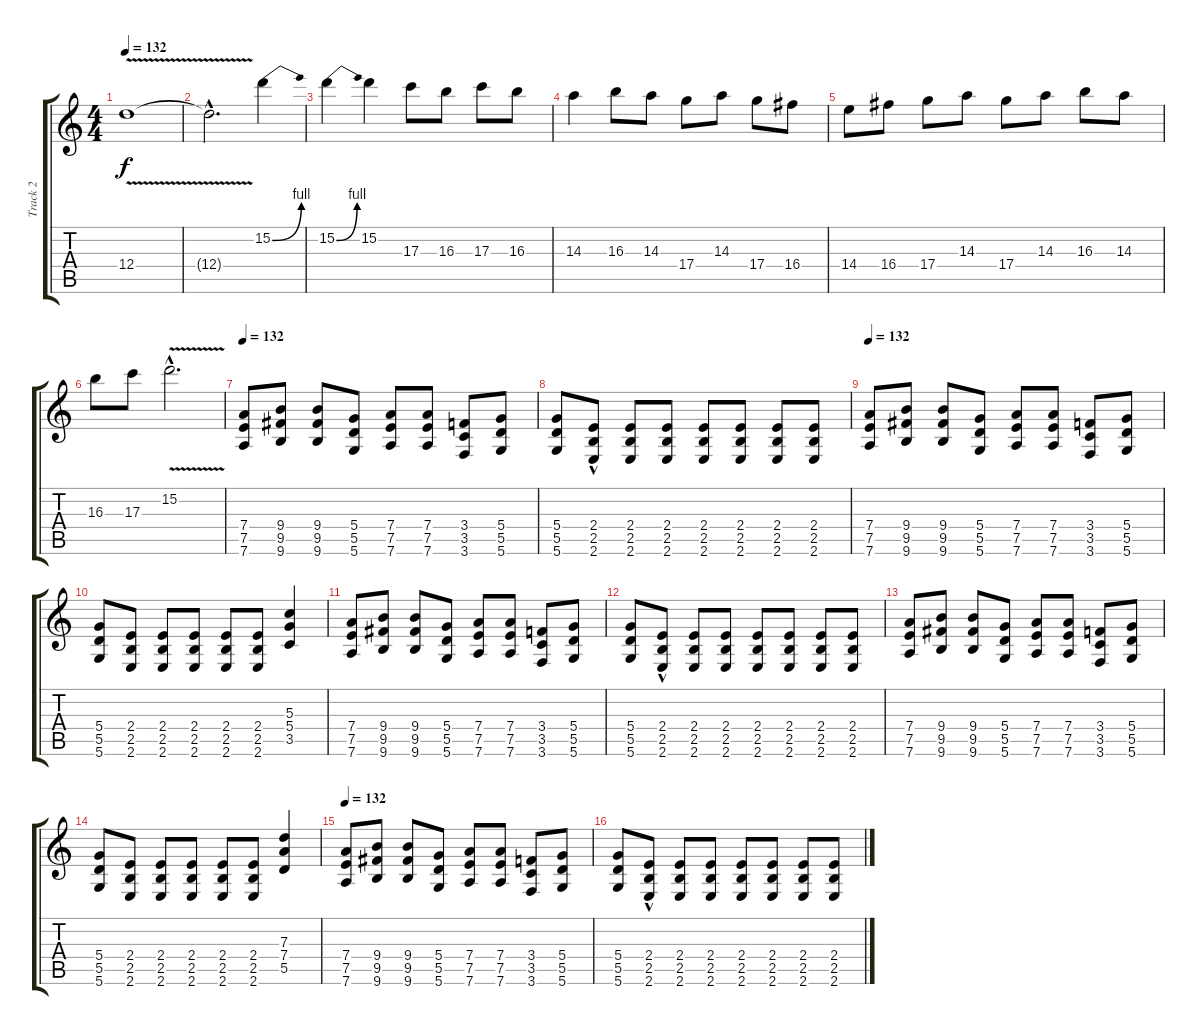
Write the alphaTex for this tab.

\track ("Track 2" "Track 2") {instrument distortionguitar}
\staff {score tabs}
\tuning (E4 B3 G3 D3 A2 D2) {hide}
\ts (4 4)
\tempo 132
\clef g2
\ks c
12.4{v}.1{dy f} |
12.4{hac t}.2{d} 15.2{be (bend 0 0 60 4)}.4 |
15.2{be (bend 0 0 60 4)}.4 15.2.4 17.3.8 16.3.8 17.3.8 16.3.8 |
14.3.4 16.3.8 14.3.8 17.4.8 14.3.8 17.4.8 16.4.8 |
14.4.8 16.4.8 17.4.8 14.3.8 17.4.8 14.3.8 16.3.8 14.3.8 |
16.3.8 17.3.8 15.2{v hac}.2{d} |
\tempo 132
(7.4 7.5 7.6).8{instrument distortionguitar} (9.4 9.5 9.6).8 (9.4 9.5 9.6).8 (5.4 5.5 5.6).8 (7.4 7.5 7.6).8 (7.4 7.5 7.6).8 (3.4 3.5 3.6).8 (5.4 5.5 5.6).8 |
(5.4 5.5 5.6).8 (2.4 2.5 2.6{hac}).8 (2.4 2.5 2.6).8 (2.4 2.5 2.6).8 (2.4 2.5 2.6).8 (2.4 2.5 2.6).8 (2.4 2.5 2.6).8 (2.4 2.5 2.6).8 |
\tempo 132
(7.4 7.5 7.6).8 (9.4 9.5 9.6).8 (9.4 9.5 9.6).8 (5.4 5.5 5.6).8 (7.4 7.5 7.6).8 (7.4 7.5 7.6).8 (3.4 3.5 3.6).8 (5.4 5.5 5.6).8 |
(5.4 5.5 5.6).8 (2.4 2.5 2.6).8 (2.4 2.5 2.6).8 (2.4 2.5 2.6).8 (2.4 2.5 2.6).8 (2.4 2.5 2.6).8 (5.3 5.4 3.5).4 |
(7.4 7.5 7.6).8 (9.4 9.5 9.6).8 (9.4 9.5 9.6).8 (5.4 5.5 5.6).8 (7.4 7.5 7.6).8 (7.4 7.5 7.6).8 (3.4 3.5 3.6).8 (5.4 5.5 5.6).8 |
(5.4 5.5 5.6).8 (2.4 2.5 2.6{hac}).8 (2.4 2.5 2.6).8 (2.4 2.5 2.6).8 (2.4 2.5 2.6).8 (2.4 2.5 2.6).8 (2.4 2.5 2.6).8 (2.4 2.5 2.6).8 |
(7.4 7.5 7.6).8 (9.4 9.5 9.6).8 (9.4 9.5 9.6).8 (5.4 5.5 5.6).8 (7.4 7.5 7.6).8 (7.4 7.5 7.6).8 (3.4 3.5 3.6).8 (5.4 5.5 5.6).8 |
(5.4 5.5 5.6).8 (2.4 2.5 2.6).8 (2.4 2.5 2.6).8 (2.4 2.5 2.6).8 (2.4 2.5 2.6).8 (2.4 2.5 2.6).8 (7.3 7.4 5.5).4 |
\tempo 132
(7.4 7.5 7.6).8 (9.4 9.5 9.6).8 (9.4 9.5 9.6).8 (5.4 5.5 5.6).8 (7.4 7.5 7.6).8 (7.4 7.5 7.6).8 (3.4 3.5 3.6).8 (5.4 5.5 5.6).8 |
(5.4 5.5 5.6).8 (2.4 2.5 2.6{hac}).8 (2.4 2.5 2.6).8 (2.4 2.5 2.6).8 (2.4 2.5 2.6).8 (2.4 2.5 2.6).8 (2.4 2.5 2.6).8 (2.4 2.5 2.6).8
